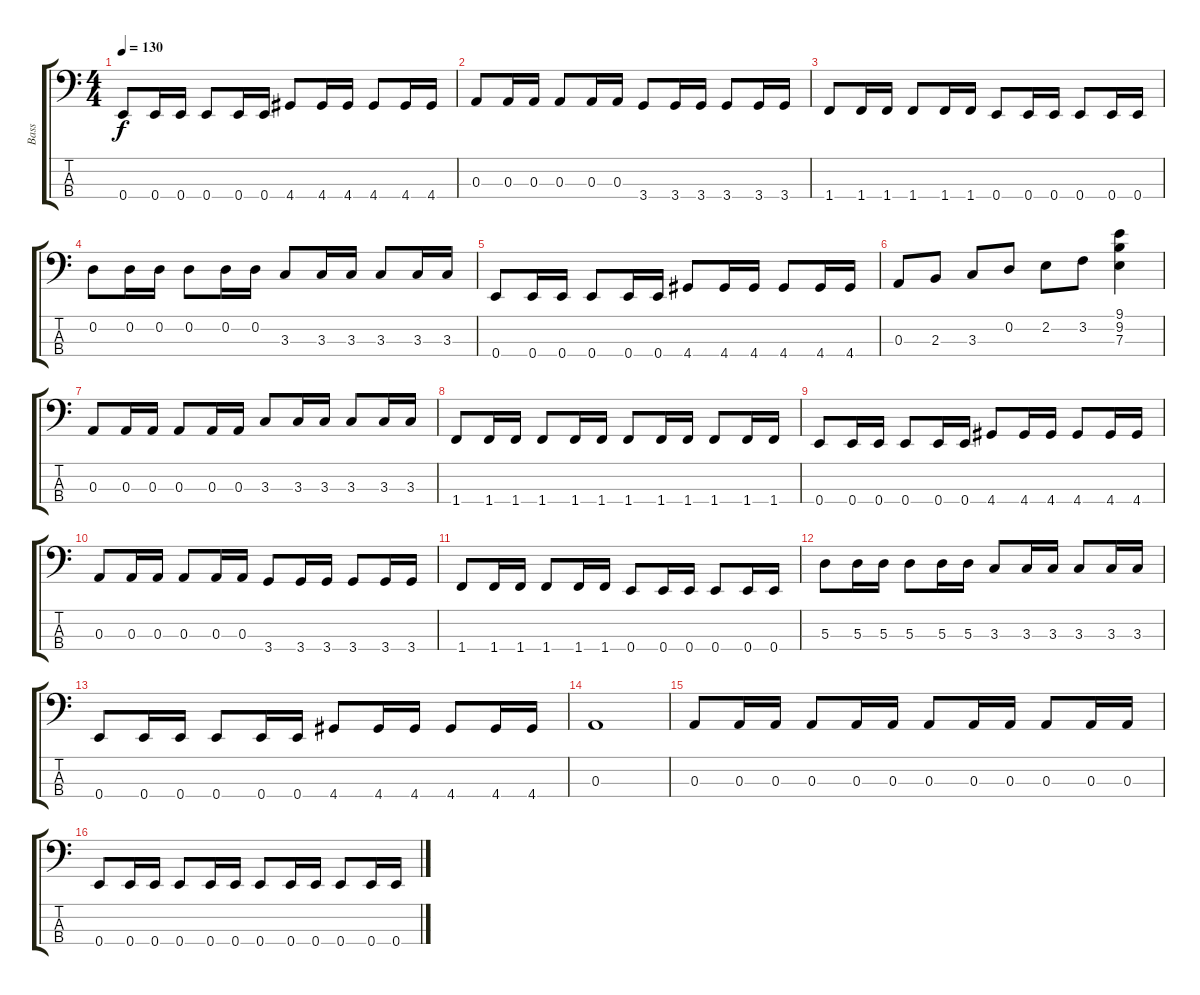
\track ("Bass" "Bass") {instrument electricbassfinger}
\staff {score tabs}
\tuning (G2 D2 A1 E1) {hide}
\ts (4 4)
\tempo 130
\clef f4
\ks c
0.4.8{dy f} 0.4.16 0.4.16 0.4.8 0.4.16 0.4.16 4.4.8 4.4.16 4.4.16 4.4.8 4.4.16 4.4.16 |
0.3.8 0.3.16 0.3.16 0.3.8 0.3.16 0.3.16 3.4.8 3.4.16 3.4.16 3.4.8 3.4.16 3.4.16 |
1.4.8 1.4.16 1.4.16 1.4.8 1.4.16 1.4.16 0.4.8 0.4.16 0.4.16 0.4.8 0.4.16 0.4.16 |
0.2.8 0.2.16 0.2.16 0.2.8 0.2.16 0.2.16 3.3.8 3.3.16 3.3.16 3.3.8 3.3.16 3.3.16 |
0.4.8 0.4.16 0.4.16 0.4.8 0.4.16 0.4.16 4.4.8 4.4.16 4.4.16 4.4.8 4.4.16 4.4.16 |
0.3.8 2.3.8 3.3.8 0.2.8 2.2.8 3.2.8 (9.1 9.2 7.3).4 |
0.3.8 0.3.16 0.3.16 0.3.8 0.3.16 0.3.16 3.3.8 3.3.16 3.3.16 3.3.8 3.3.16 3.3.16 |
1.4.8 1.4.16 1.4.16 1.4.8 1.4.16 1.4.16 1.4.8 1.4.16 1.4.16 1.4.8 1.4.16 1.4.16 |
0.4.8 0.4.16 0.4.16 0.4.8 0.4.16 0.4.16 4.4.8 4.4.16 4.4.16 4.4.8 4.4.16 4.4.16 |
0.3.8 0.3.16 0.3.16 0.3.8 0.3.16 0.3.16 3.4.8 3.4.16 3.4.16 3.4.8 3.4.16 3.4.16 |
1.4.8 1.4.16 1.4.16 1.4.8 1.4.16 1.4.16 0.4.8 0.4.16 0.4.16 0.4.8 0.4.16 0.4.16 |
5.3.8 5.3.16 5.3.16 5.3.8 5.3.16 5.3.16 3.3.8 3.3.16 3.3.16 3.3.8 3.3.16 3.3.16 |
0.4.8 0.4.16 0.4.16 0.4.8 0.4.16 0.4.16 4.4.8 4.4.16 4.4.16 4.4.8 4.4.16 4.4.16 |
0.3.1 |
0.3.8 0.3.16 0.3.16 0.3.8 0.3.16 0.3.16 0.3.8 0.3.16 0.3.16 0.3.8 0.3.16 0.3.16 |
0.4.8 0.4.16 0.4.16 0.4.8 0.4.16 0.4.16 0.4.8 0.4.16 0.4.16 0.4.8 0.4.16 0.4.16
